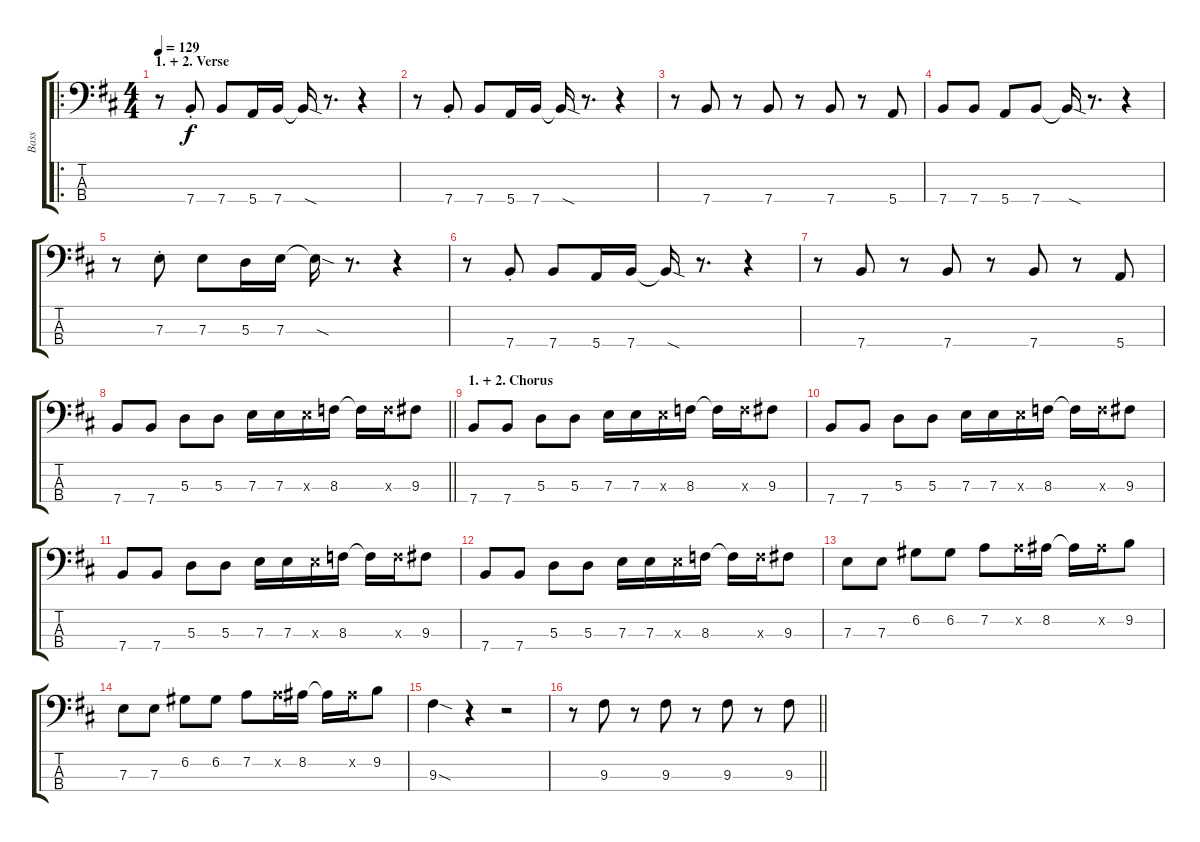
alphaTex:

\track ("Bass" "Bass") {instrument electricbasspick}
\staff {score tabs}
\tuning (G2 D2 A1 E1) {hide}
\ro
\ts (4 4)
\section ("" "1. + 2. Verse")
\tempo 129
\clef f4
\ks bminor
r.8{dy f instrument electricbasspick} 7.4{st}.8 7.4.8 5.4.16 7.4.16 7.4{sod t}.16 r.8{d} r.4 |
r.8 7.4{st}.8 7.4.8 5.4.16 7.4.16 7.4{sod t}.16 r.8{d} r.4 |
r.8 7.4.8 r.8 7.4.8 r.8 7.4.8 r.8 5.4.8 |
7.4.8 7.4.8 5.4.8 7.4.8 7.4{sod t}.16 r.8{d} r.4 |
r.8 7.3{st}.8 7.3.8 5.3.16 7.3.16 7.3{sod t}.16 r.8{d} r.4 |
r.8 7.4{st}.8 7.4.8 5.4.16 7.4.16 7.4{sod t}.16 r.8{d} r.4 |
r.8 7.4.8 r.8 7.4.8 r.8 7.4.8 r.8 5.4.8 |
\barLineRight lightlight
7.4.8 7.4.8 5.3.8 5.3.8 7.3.16 7.3.16 7.3{x}.16 8.3.16 8.3{t}.16 8.3{x}.16 9.3.8 |
\section ("" "1. + 2. Chorus")
7.4.8 7.4.8 5.3.8 5.3.8 7.3.16 7.3.16 7.3{x}.16 8.3.16 8.3{t}.16 8.3{x}.16 9.3.8 |
7.4.8 7.4.8 5.3.8 5.3.8 7.3.16 7.3.16 7.3{x}.16 8.3.16 8.3{t}.16 8.3{x}.16 9.3.8 |
7.4.8 7.4.8 5.3.8 5.3.8 7.3.16 7.3.16 7.3{x}.16 8.3.16 8.3{t}.16 8.3{x}.16 9.3.8 |
7.4.8 7.4.8 5.3.8 5.3.8 7.3.16 7.3.16 7.3{x}.16 8.3.16 8.3{t}.16 8.3{x}.16 9.3.8 |
7.3.8 7.3.8 6.2.8 6.2.8 7.2.8 7.2{x}.16 8.2.16 8.2{t}.16 8.2{x}.16 9.2.8 |
7.3.8 7.3.8 6.2.8 6.2.8 7.2.8 7.2{x}.16 8.2.16 8.2{t}.16 8.2{x}.16 9.2.8 |
9.3{sod}.4 r.4 r.2 |
\barLineRight lightlight
r.8 9.3.8 r.8 9.3.8 r.8 9.3.8 r.8 9.3.8
